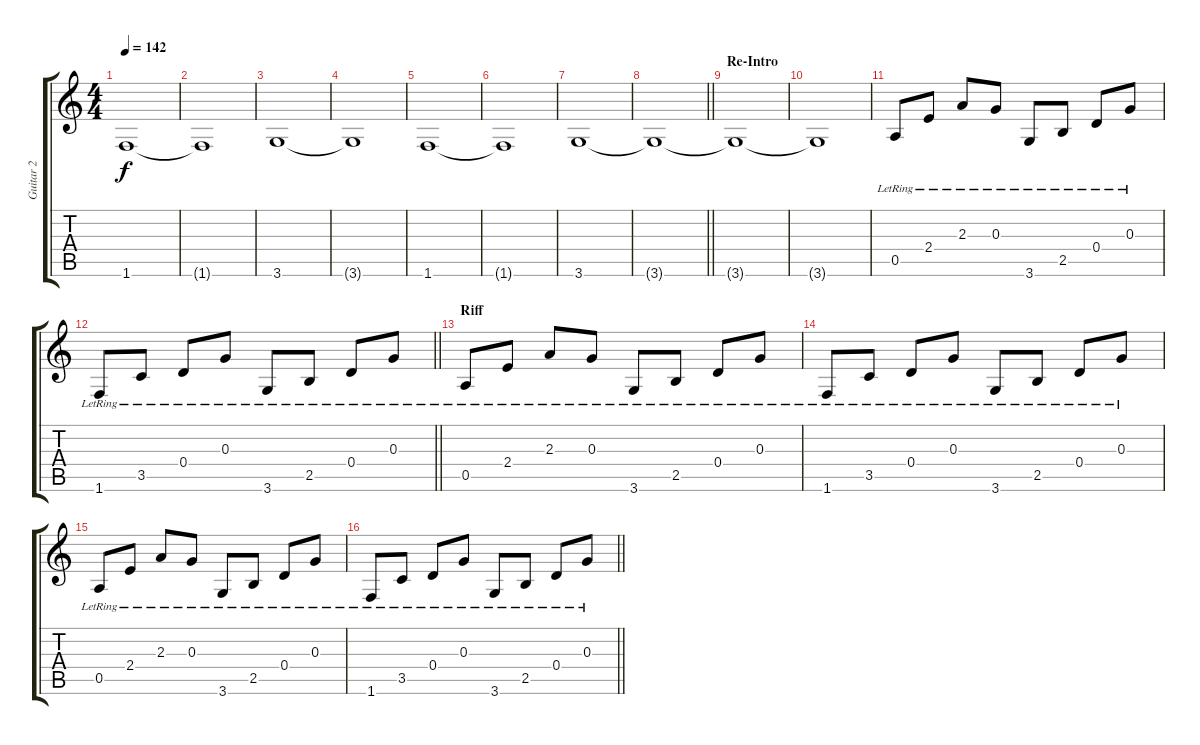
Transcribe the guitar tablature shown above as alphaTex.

\track ("Guitar 2" "Guitar 2") {instrument acousticguitarsteel}
\staff {score tabs}
\tuning (E4 B3 G3 D3 A2 E2) {hide}
\ts (4 4)
\tempo 142
\clef g2
\ks c
1.6.1{dy f} |
1.6{t}.1 |
3.6.1 |
3.6{t}.1 |
1.6.1 |
1.6{t}.1 |
3.6.1 |
\barLineRight lightlight
3.6{t}.1 |
\section ("" "Re-Intro")
3.6{t}.1 |
3.6{t}.1 |
0.5{lr}.8{instrument acousticguitarsteel} 2.4{lr}.8 2.3{lr}.8 0.3{lr}.8 3.6{lr}.8 2.5{lr}.8 0.4{lr}.8 0.3{lr}.8 |
\barLineRight lightlight
1.6{lr}.8 3.5{lr}.8 0.4{lr}.8 0.3{lr}.8 3.6{lr}.8 2.5{lr}.8 0.4{lr}.8 0.3{lr}.8 |
\section ("" "Riff")
0.5{lr}.8 2.4{lr}.8 2.3{lr}.8 0.3{lr}.8 3.6{lr}.8 2.5{lr}.8 0.4{lr}.8 0.3{lr}.8 |
1.6{lr}.8 3.5{lr}.8 0.4{lr}.8 0.3{lr}.8 3.6{lr}.8 2.5{lr}.8 0.4{lr}.8 0.3{lr}.8 |
0.5{lr}.8 2.4{lr}.8 2.3{lr}.8 0.3{lr}.8 3.6{lr}.8 2.5{lr}.8 0.4{lr}.8 0.3{lr}.8 |
\barLineRight lightlight
1.6{lr}.8 3.5{lr}.8 0.4{lr}.8 0.3{lr}.8 3.6{lr}.8 2.5{lr}.8 0.4{lr}.8 0.3{lr}.8
